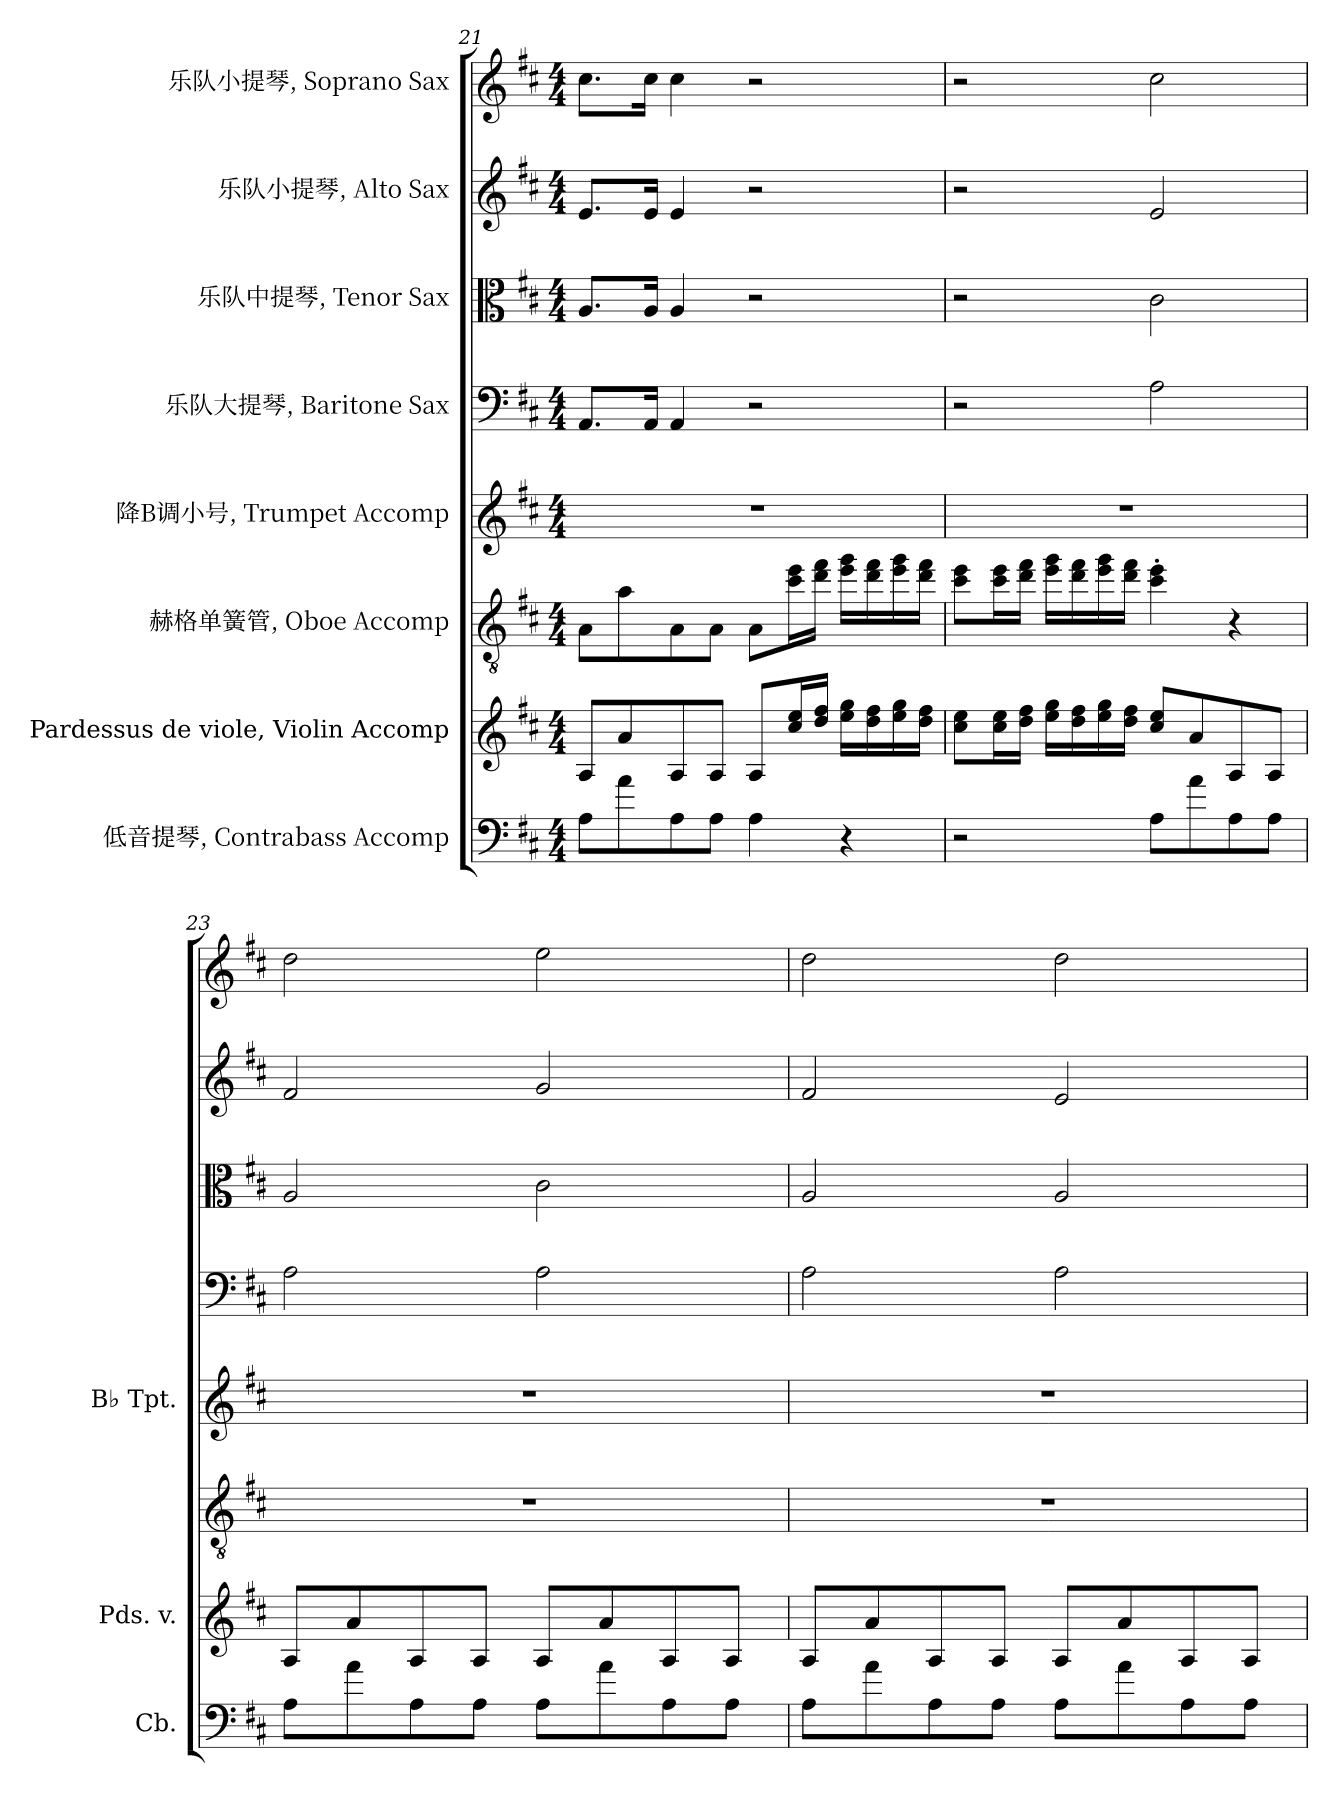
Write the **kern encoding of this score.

**kern	**kern	**kern	**kern	**kern	**kern	**kern	**kern
*part8	*part7	*part6	*part5	*part4	*part3	*part2	*part1
*staff8	*staff7	*staff6	*staff5	*staff4	*staff3	*staff2	*staff1
*I"低音提琴, Contrabass Accomp	*I"Pardessus de viole, Violin Accomp	*I"赫格单簧管, Oboe Accomp	*I"降B调小号, Trumpet Accomp	*I"乐队大提琴, Baritone Sax	*I"乐队中提琴, Tenor Sax	*I"乐队小提琴, Alto Sax	*I"乐队小提琴, Soprano Sax
*I'Cb.	*I'Pds. v.	*	*I'B♭ Tpt.	*	*	*	*
*clefF4	*clefG2	*clefGv2	*clefG2	*clefF4	*clefC3	*clefG2	*clefG2
*ITrd7c12	*	*	*ITrd1c2	*	*	*	*
*k[f#c#]	*k[f#c#]	*k[f#c#]	*k[]	*k[f#c#]	*k[f#c#]	*k[f#c#]	*k[f#c#]
*M4/4	*M4/4	*M4/4	*M4/4	*M4/4	*M4/4	*M4/4	*M4/4
=21	=21	=21	=21	=21	=21	=21	=21
8AA\L	8A/L	8A\L	1r	8.AA/L	8.A/L	8.e/L	8.cc#\L
8A\	8a/	8a\	.	.	.	.	.
.	.	.	.	16AA/Jk	16A/Jk	16e/Jk	16cc#\Jk
8AA\	8A/	8A\	.	4AA/	4A/	4e/	4cc#\
8AA\J	8A/J	8A\J	.	.	.	.	.
4AA\	8A/L	8A\L	.	2r	2r	2r	2r
.	16cc#/ 16ee/L	16cc#\ 16ee\L	.	.	.	.	.
.	16dd/ 16ff#/JJ	16dd\ 16ff#\JJ	.	.	.	.	.
4r	16ee\ 16gg\LL	16ee\ 16gg\LL	.	.	.	.	.
.	16dd\ 16ff#\	16dd\ 16ff#\	.	.	.	.	.
.	16ee\ 16gg\	16ee\ 16gg\	.	.	.	.	.
.	16dd\ 16ff#\JJ	16dd\ 16ff#\JJ	.	.	.	.	.
!!LO:PB:g=z
=22	=22	=22	=22	=22	=22	=22	=22
2r	8cc#\ 8ee\L	8cc#\ 8ee\L	1r	2r	2r	2r	2r
.	16cc#\ 16ee\L	16cc#\ 16ee\L	.	.	.	.	.
.	16dd\ 16ff#\JJ	16dd\ 16ff#\JJ	.	.	.	.	.
.	16ee\ 16gg\LL	16ee\ 16gg\LL	.	.	.	.	.
.	16dd\ 16ff#\	16dd\ 16ff#\	.	.	.	.	.
.	16ee\ 16gg\	16ee\ 16gg\	.	.	.	.	.
.	16dd\ 16ff#\JJ	16dd\ 16ff#\JJ	.	.	.	.	.
8AA\L	8cc#/ 8ee/L	4cc#\' 4ee\'	.	2A\	2c#\	2e/	2cc#\
8A\	8a/	.	.	.	.	.	.
8AA\	8A/	4r	.	.	.	.	.
8AA\J	8A/J	.	.	.	.	.	.
=23	=23	=23	=23	=23	=23	=23	=23
8AA\L	8A/L	1r	1r	2A\	2A/	2f#/	2dd\
8A\	8a/	.	.	.	.	.	.
8AA\	8A/	.	.	.	.	.	.
8AA\J	8A/J	.	.	.	.	.	.
8AA\L	8A/L	.	.	2A\	2c#\	2g/	2ee\
8A\	8a/	.	.	.	.	.	.
8AA\	8A/	.	.	.	.	.	.
8AA\J	8A/J	.	.	.	.	.	.
=24	=24	=24	=24	=24	=24	=24	=24
8AA\L	8A/L	1r	1r	2A\	2A/	2f#/	2dd\
8A\	8a/	.	.	.	.	.	.
8AA\	8A/	.	.	.	.	.	.
8AA\J	8A/J	.	.	.	.	.	.
8AA\L	8A/L	.	.	2A\	2A/	2e/	2dd\
8A\	8a/	.	.	.	.	.	.
8AA\	8A/	.	.	.	.	.	.
8AA\J	8A/J	.	.	.	.	.	.
=	=	=	=	=	=	=	=
*-	*-	*-	*-	*-	*-	*-	*-
